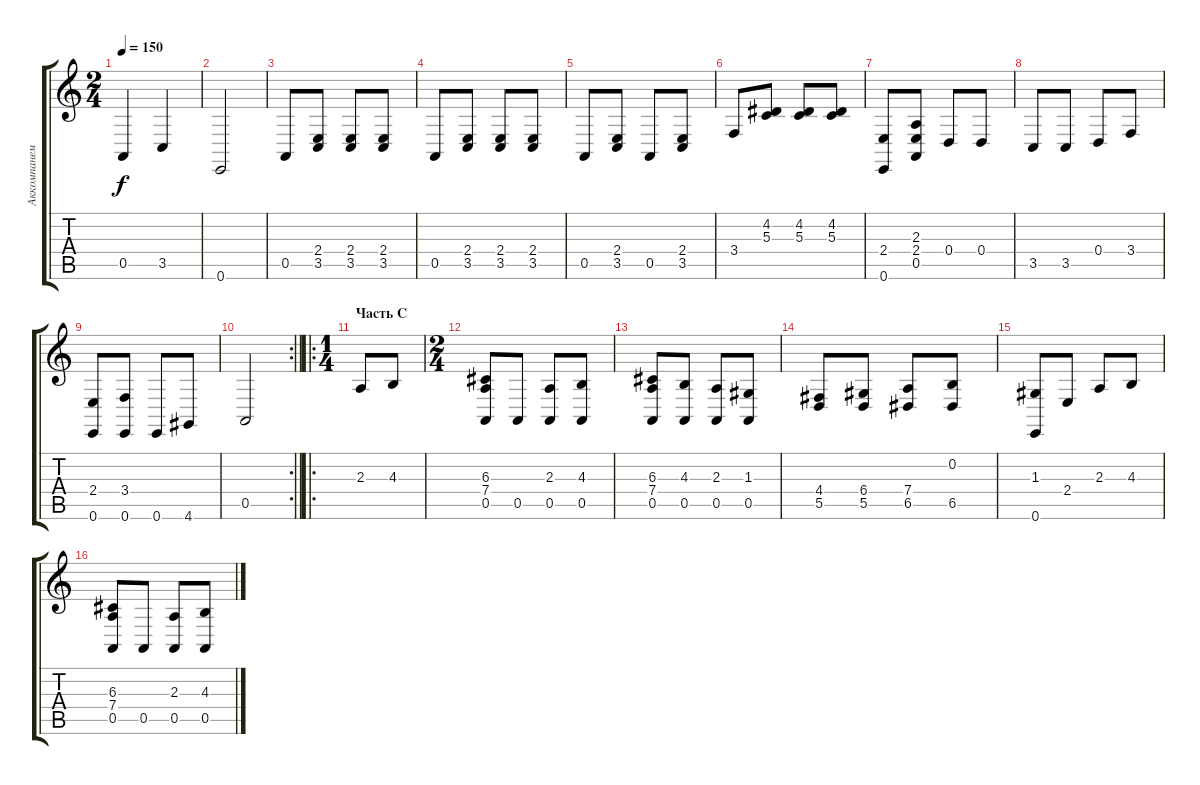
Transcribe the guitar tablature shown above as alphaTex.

\track ("Аккомпанемент" "Аккомпанем") {instrument churchorgan}
\staff {score tabs}
\tuning (E4 B3 G3 D3 A2 E2) {hide}
\ts (2 4)
\tempo 150
\clef g2
\ks c
0.5.4{dy f} 3.5.4 |
0.6.2 |
0.5.8 (2.4 3.5).8 (2.4 3.5).8 (2.4 3.5).8 |
0.5.8 (2.4 3.5).8 (2.4 3.5).8 (2.4 3.5).8 |
0.5.8 (2.4 3.5).8 0.5.8 (2.4 3.5).8 |
3.4.8 (4.2 5.3).8 (4.2 5.3).8 (4.2 5.3).8 |
(2.4 0.6).8 (2.3 2.4 0.5).8 0.4.8 0.4.8 |
3.5.8 3.5.8 0.4.8 3.4.8 |
(2.4 0.6).8 (3.4 0.6).8 0.6.8 4.6.8 |
\rc 2
\barLineRight lightlight
0.5.2 |
\ro
\ts (1 4)
\section ("" "Часть С")
2.3.8 4.3.8 |
\ts (2 4)
(6.3 7.4 0.5).8 0.5.8 (2.3 0.5).8 (4.3 0.5).8 |
(6.3 7.4 0.5).8 (4.3 0.5).8 (2.3 0.5).8 (1.3 0.5).8 |
(4.4 5.5).8 (6.4 5.5).8 (7.4 6.5).8 (0.2 6.5).8 |
(1.3 0.6).8 2.4.8 2.3.8 4.3.8 |
(6.3 7.4 0.5).8 0.5.8 (2.3 0.5).8 (4.3 0.5).8
